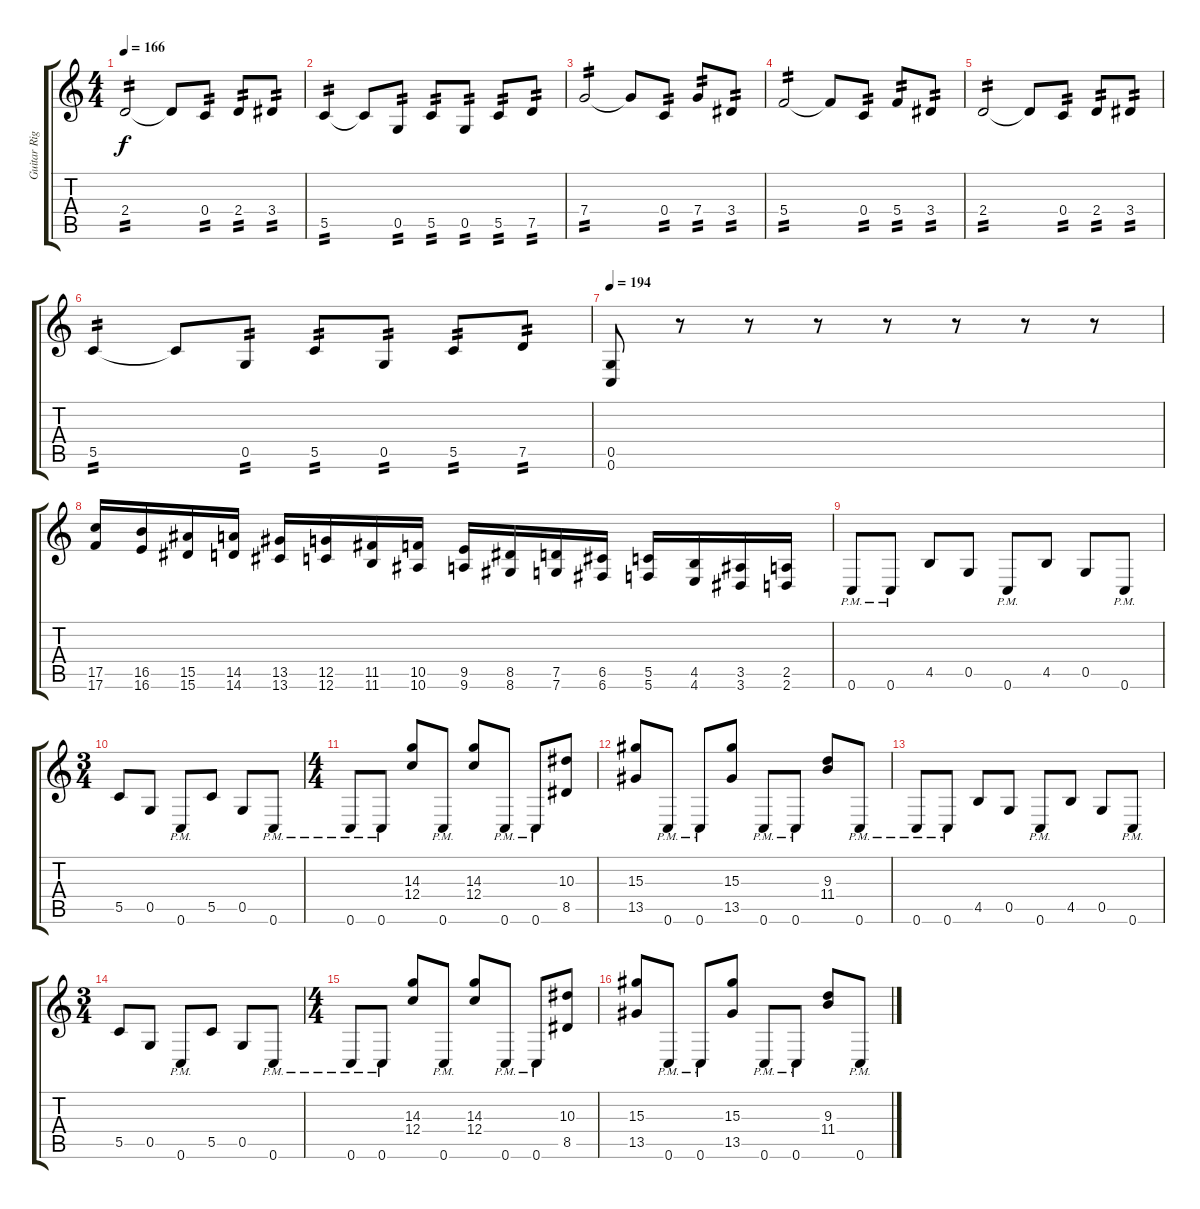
\track ("Guitar Right" "Guitar Rig") {instrument overdrivenguitar}
\staff {score tabs}
\tuning (D4 A3 F3 C3 G2 C2) {hide}
\ts (4 4)
\tempo 166
\clef g2
\ks c
2.4.2{tp 2 dy f} 2.4{t}.8 0.4.8{tp 2} 2.4.8{tp 2} 3.4.8{tp 2} |
5.5.4{tp 2} 5.5{t}.8 0.5.8{tp 2} 5.5.8{tp 2} 0.5.8{tp 2} 5.5.8{tp 2} 7.5.8{tp 2} |
7.4.2{tp 2} 7.4{t}.8 0.4.8{tp 2} 7.4.8{tp 2} 3.4.8{tp 2} |
5.4.2{tp 2} 5.4{t}.8 0.4.8{tp 2} 5.4.8{tp 2} 3.4.8{tp 2} |
2.4.2{tp 2} 2.4{t}.8 0.4.8{tp 2} 2.4.8{tp 2} 3.4.8{tp 2} |
5.5.4{tp 2} 5.5{t}.8 0.5.8{tp 2} 5.5.8{tp 2} 0.5.8{tp 2} 5.5.8{tp 2} 7.5.8{tp 2} |
\tempo 194
(0.5 0.6).8 r.8 r.8 r.8 r.8 r.8 r.8 r.8 |
(17.5 17.6).16{instrument guitarharmonics} (16.5 16.6).16 (15.5 15.6).16 (14.5 14.6).16 (13.5 13.6).16 (12.5 12.6).16 (11.5 11.6).16 (10.5 10.6).16 (9.5 9.6).16 (8.5 8.6).16 (7.5 7.6).16 (6.5 6.6).16 (5.5 5.6).16 (4.5 4.6).16 (3.5 3.6).16 (2.5 2.6).16 |
0.6{pm}.8{instrument overdrivenguitar} 0.6{pm}.8 4.5.8 0.5.8 0.6{pm}.8 4.5.8 0.5.8 0.6{pm}.8 |
\ts (3 4)
5.5.8 0.5.8 0.6{pm}.8 5.5.8 0.5.8 0.6{pm}.8 |
\ts (4 4)
0.6{pm}.8 0.6{pm}.8 (14.3 12.4).8 0.6{pm}.8 (14.3 12.4).8 0.6{pm}.8 0.6{pm}.8 (10.3 8.5).8 |
(15.3 13.5).8 0.6{pm}.8 0.6{pm}.8 (15.3 13.5).8 0.6{pm}.8 0.6{pm}.8 (9.3 11.4).8 0.6{pm}.8 |
0.6{pm}.8 0.6{pm}.8 4.5.8 0.5.8 0.6{pm}.8 4.5.8 0.5.8 0.6{pm}.8 |
\ts (3 4)
5.5.8 0.5.8 0.6{pm}.8 5.5.8 0.5.8 0.6{pm}.8 |
\ts (4 4)
0.6{pm}.8 0.6{pm}.8 (14.3 12.4).8 0.6{pm}.8 (14.3 12.4).8 0.6{pm}.8 0.6{pm}.8 (10.3 8.5).8 |
(15.3 13.5).8 0.6{pm}.8 0.6{pm}.8 (15.3 13.5).8 0.6{pm}.8 0.6{pm}.8 (9.3 11.4).8 0.6{pm}.8
